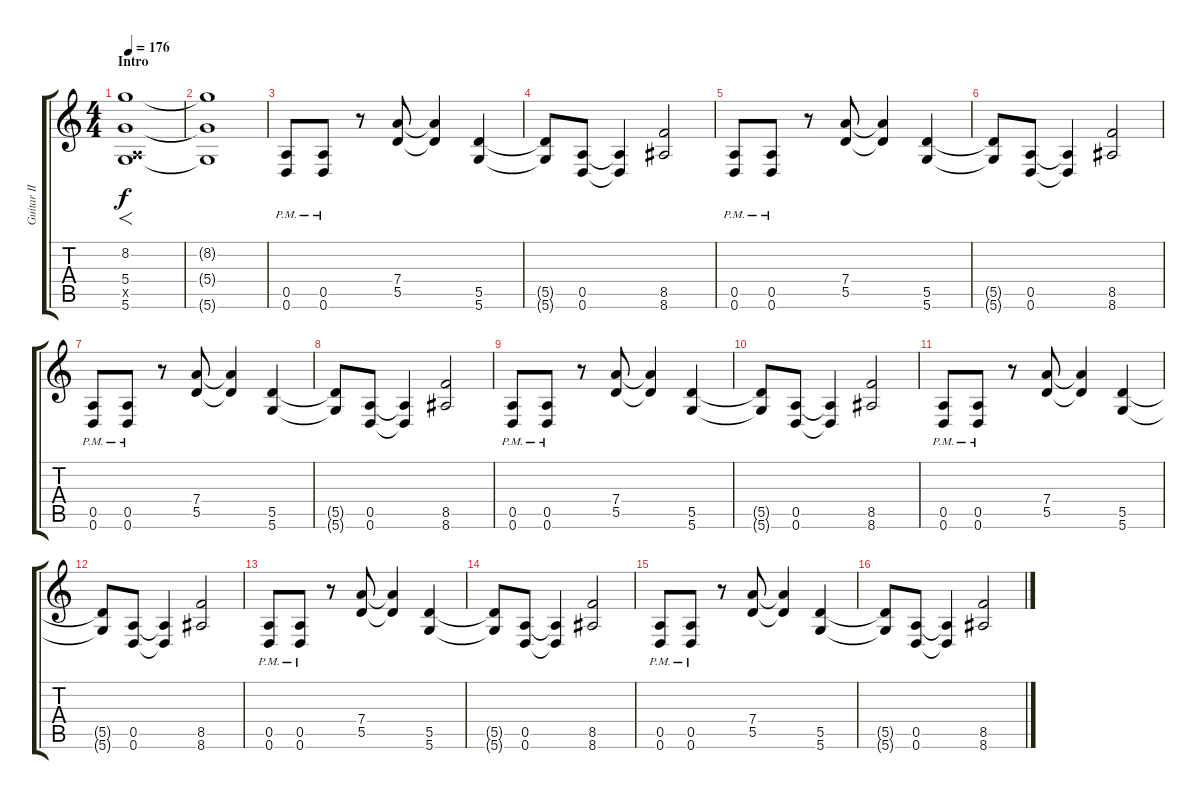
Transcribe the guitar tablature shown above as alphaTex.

\track ("Guitar II" "Guitar II") {instrument distortionguitar}
\staff {score tabs}
\tuning (E4 B3 G3 D3 A2 D2) {hide}
\ts (4 4)
\section ("" "Intro")
\tempo 176
\tempo 212
\tempo 176
\clef g2
\ks c
(8.2 5.4 0.5{x} 5.6).1{f dy f instrument distortionguitar} |
(8.2{t} 5.4{t} 5.6{t}).1 |
(0.5{pm} 0.6{pm}).8 (0.5{pm} 0.6{pm}).8 r.8 (7.4 5.5).8 (7.4{t} 5.5{t}).4 (5.5 5.6).4 |
(5.5{t} 5.6{t}).8 (0.5 0.6).8 (0.5{t} 0.6{t}).4 (8.5 8.6).2 |
(0.5{pm} 0.6{pm}).8 (0.5{pm} 0.6{pm}).8 r.8 (7.4 5.5).8 (7.4{t} 5.5{t}).4 (5.5 5.6).4 |
(5.5{t} 5.6{t}).8 (0.5 0.6).8 (0.5{t} 0.6{t}).4 (8.5 8.6).2 |
(0.5{pm} 0.6{pm}).8 (0.5{pm} 0.6{pm}).8 r.8 (7.4 5.5).8 (7.4{t} 5.5{t}).4 (5.5 5.6).4 |
(5.5{t} 5.6{t}).8 (0.5 0.6).8 (0.5{t} 0.6{t}).4 (8.5 8.6).2 |
(0.5{pm} 0.6{pm}).8 (0.5{pm} 0.6{pm}).8 r.8 (7.4 5.5).8 (7.4{t} 5.5{t}).4 (5.5 5.6).4 |
(5.5{t} 5.6{t}).8 (0.5 0.6).8 (0.5{t} 0.6{t}).4 (8.5 8.6).2 |
(0.5{pm} 0.6{pm}).8 (0.5{pm} 0.6{pm}).8 r.8 (7.4 5.5).8 (7.4{t} 5.5{t}).4 (5.5 5.6).4 |
(5.5{t} 5.6{t}).8 (0.5 0.6).8 (0.5{t} 0.6{t}).4 (8.5 8.6).2 |
(0.5{pm} 0.6{pm}).8 (0.5{pm} 0.6{pm}).8 r.8 (7.4 5.5).8 (7.4{t} 5.5{t}).4 (5.5 5.6).4 |
(5.5{t} 5.6{t}).8 (0.5 0.6).8 (0.5{t} 0.6{t}).4 (8.5 8.6).2 |
(0.5{pm} 0.6{pm}).8 (0.5{pm} 0.6{pm}).8 r.8 (7.4 5.5).8 (7.4{t} 5.5{t}).4 (5.5 5.6).4 |
(5.5{t} 5.6{t}).8 (0.5 0.6).8 (0.5{t} 0.6{t}).4 (8.5 8.6).2
